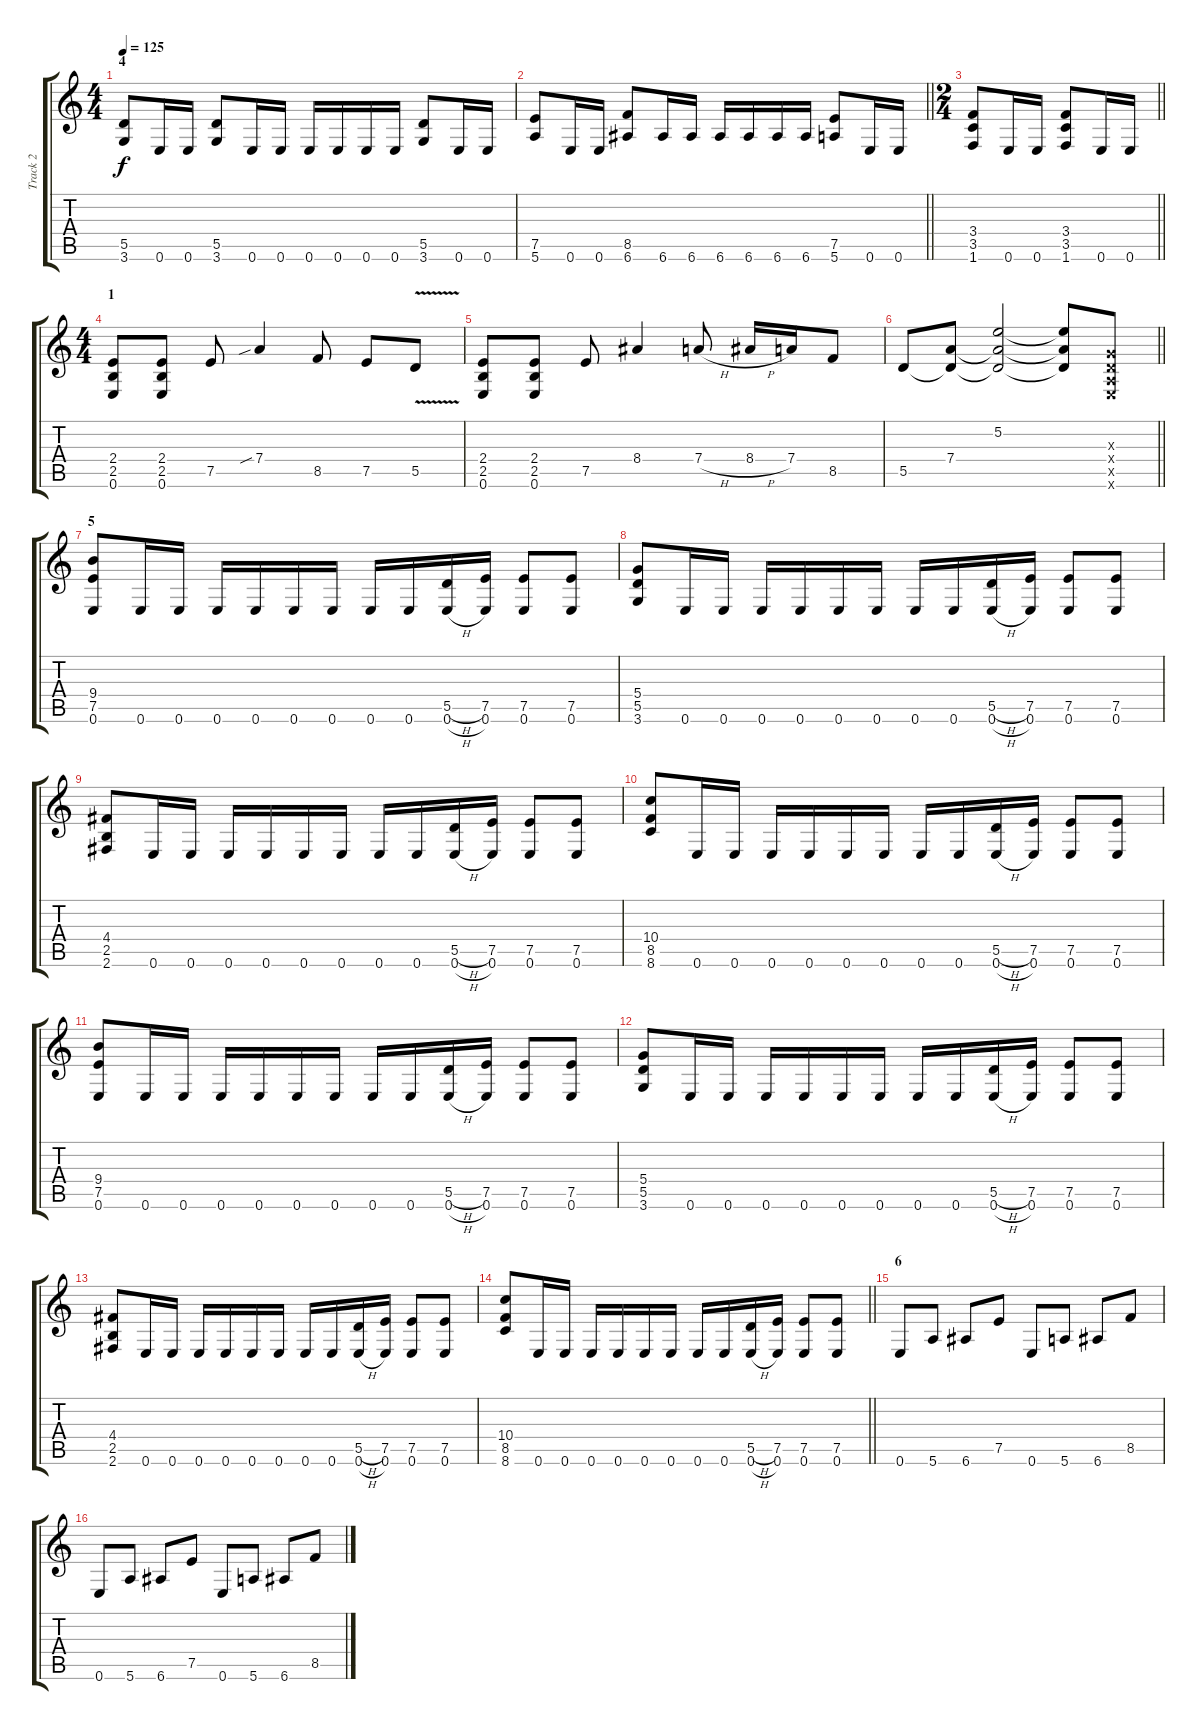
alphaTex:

\track ("Track 2" "Track 2") {instrument distortionguitar}
\staff {score tabs}
\tuning (E4 B3 G3 D3 A2 E2) {hide}
\ts (4 4)
\section ("" "4")
\tempo 125
\clef g2
\ks c
(5.5 3.6).8{dy f} 0.6.16 0.6.16 (5.5 3.6).8 0.6.16 0.6.16 0.6.16 0.6.16 0.6.16 0.6.16 (5.5 3.6).8 0.6.16 0.6.16 |
\barLineRight lightlight
(7.5 5.6).8 0.6.16 0.6.16 (8.5 6.6).8 6.6.16 6.6.16 6.6.16 6.6.16 6.6.16 6.6.16 (7.5 5.6).8 0.6.16 0.6.16 |
\ts (2 4)
\barLineRight lightlight
(3.4 3.5 1.6).8 0.6.16 0.6.16 (3.4 3.5 1.6).8 0.6.16 0.6.16 |
\ts (4 4)
\section ("" "1")
(2.4 2.5 0.6).8 (2.4 2.5 0.6).8 7.5.8 7.4{sib}.4 8.5.8 7.5.8 5.5{v}.8 |
(2.4 2.5 0.6).8 (2.4 2.5 0.6).8 7.5.8 8.4.4 7.4{h}.8 8.4{h}.16 7.4.16 8.5.8 |
\barLineRight lightlight
5.5.8 (7.4 5.5{t}).8 (5.2 7.4{t} 5.5{t}).2 (5.2{t} 7.4{t} 5.5{t}).8 (0.3{x} 0.4{x} 0.5{x} 0.6{x}).8 |
\section ("" "5")
(9.4 7.5 0.6).8 0.6.16 0.6.16 0.6.16 0.6.16 0.6.16 0.6.16 0.6.16 0.6.16 (5.5{h} 0.6{h}).16 (7.5 0.6).16 (7.5 0.6).8 (7.5 0.6).8 |
(5.4 5.5 3.6).8 0.6.16 0.6.16 0.6.16 0.6.16 0.6.16 0.6.16 0.6.16 0.6.16 (5.5{h} 0.6{h}).16 (7.5 0.6).16 (7.5 0.6).8 (7.5 0.6).8 |
(4.4 2.5 2.6).8 0.6.16 0.6.16 0.6.16 0.6.16 0.6.16 0.6.16 0.6.16 0.6.16 (5.5{h} 0.6{h}).16 (7.5 0.6).16 (7.5 0.6).8 (7.5 0.6).8 |
(10.4 8.5 8.6).8 0.6.16 0.6.16 0.6.16 0.6.16 0.6.16 0.6.16 0.6.16 0.6.16 (5.5{h} 0.6{h}).16 (7.5 0.6).16 (7.5 0.6).8 (7.5 0.6).8 |
(9.4 7.5 0.6).8 0.6.16 0.6.16 0.6.16 0.6.16 0.6.16 0.6.16 0.6.16 0.6.16 (5.5{h} 0.6{h}).16 (7.5 0.6).16 (7.5 0.6).8 (7.5 0.6).8 |
(5.4 5.5 3.6).8 0.6.16 0.6.16 0.6.16 0.6.16 0.6.16 0.6.16 0.6.16 0.6.16 (5.5{h} 0.6{h}).16 (7.5 0.6).16 (7.5 0.6).8 (7.5 0.6).8 |
(4.4 2.5 2.6).8 0.6.16 0.6.16 0.6.16 0.6.16 0.6.16 0.6.16 0.6.16 0.6.16 (5.5{h} 0.6{h}).16 (7.5 0.6).16 (7.5 0.6).8 (7.5 0.6).8 |
\barLineRight lightlight
(10.4 8.5 8.6).8 0.6.16 0.6.16 0.6.16 0.6.16 0.6.16 0.6.16 0.6.16 0.6.16 (5.5{h} 0.6{h}).16 (7.5 0.6).16 (7.5 0.6).8 (7.5 0.6).8 |
\section ("" "6")
0.6.8 5.6.8 6.6.8 7.5.8 0.6.8 5.6.8 6.6.8 8.5.8 |
0.6.8 5.6.8 6.6.8 7.5.8 0.6.8 5.6.8 6.6.8 8.5.8
